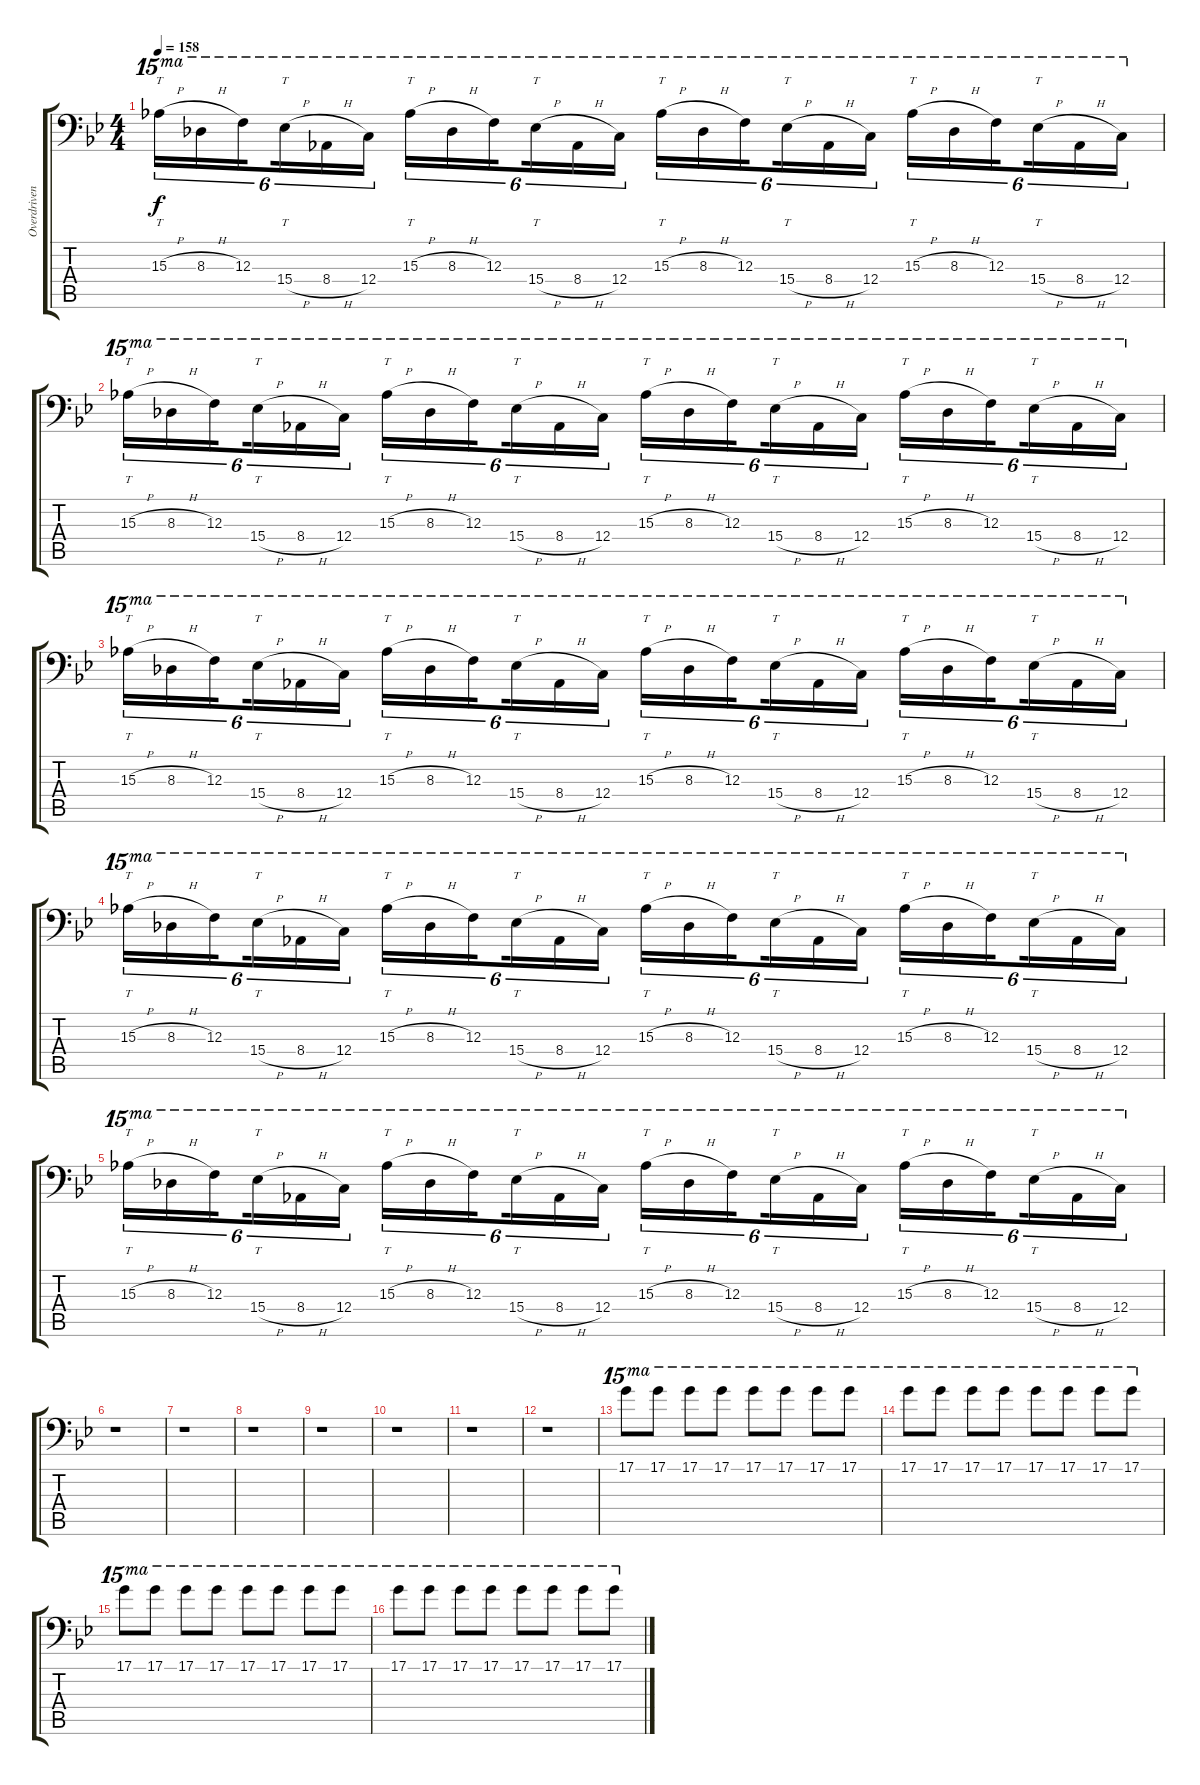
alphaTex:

\track ("Overdriven" "Overdriven") {instrument overdrivenguitar}
\staff {score tabs}
\tuning (D4 A3 F3 C3 F2 Bb1) {hide}
\ts (4 4)
\tempo 158
\clef f4
\ks bb
15.3{h}.16{tt tu (6 4) ot 15ma dy f} 8.3{h}.16{tu (6 4) ot 15ma} 12.3.16{tu (6 4) ot 15ma beam splitsecondary} 15.4{h}.16{tt tu (6 4) ot 15ma} 8.4{h}.16{tu (6 4) ot 15ma} 12.4.16{tu (6 4) ot 15ma} 15.3{h}.16{tt tu (6 4) ot 15ma} 8.3{h}.16{tu (6 4) ot 15ma} 12.3.16{tu (6 4) ot 15ma beam splitsecondary} 15.4{h}.16{tt tu (6 4) ot 15ma} 8.4{h}.16{tu (6 4) ot 15ma} 12.4.16{tu (6 4) ot 15ma} 15.3{h}.16{tt tu (6 4) ot 15ma} 8.3{h}.16{tu (6 4) ot 15ma} 12.3.16{tu (6 4) ot 15ma beam splitsecondary} 15.4{h}.16{tt tu (6 4) ot 15ma} 8.4{h}.16{tu (6 4) ot 15ma} 12.4.16{tu (6 4) ot 15ma} 15.3{h}.16{tt tu (6 4) ot 15ma} 8.3{h}.16{tu (6 4) ot 15ma} 12.3.16{tu (6 4) ot 15ma beam splitsecondary} 15.4{h}.16{tt tu (6 4) ot 15ma} 8.4{h}.16{tu (6 4) ot 15ma} 12.4.16{tu (6 4) ot 15ma} |
15.3{h}.16{tt tu (6 4) ot 15ma} 8.3{h}.16{tu (6 4) ot 15ma} 12.3.16{tu (6 4) ot 15ma beam splitsecondary} 15.4{h}.16{tt tu (6 4) ot 15ma} 8.4{h}.16{tu (6 4) ot 15ma} 12.4.16{tu (6 4) ot 15ma} 15.3{h}.16{tt tu (6 4) ot 15ma} 8.3{h}.16{tu (6 4) ot 15ma} 12.3.16{tu (6 4) ot 15ma beam splitsecondary} 15.4{h}.16{tt tu (6 4) ot 15ma} 8.4{h}.16{tu (6 4) ot 15ma} 12.4.16{tu (6 4) ot 15ma} 15.3{h}.16{tt tu (6 4) ot 15ma} 8.3{h}.16{tu (6 4) ot 15ma} 12.3.16{tu (6 4) ot 15ma beam splitsecondary} 15.4{h}.16{tt tu (6 4) ot 15ma} 8.4{h}.16{tu (6 4) ot 15ma} 12.4.16{tu (6 4) ot 15ma} 15.3{h}.16{tt tu (6 4) ot 15ma} 8.3{h}.16{tu (6 4) ot 15ma} 12.3.16{tu (6 4) ot 15ma beam splitsecondary} 15.4{h}.16{tt tu (6 4) ot 15ma} 8.4{h}.16{tu (6 4) ot 15ma} 12.4.16{tu (6 4) ot 15ma} |
15.3{h}.16{tt tu (6 4) ot 15ma} 8.3{h}.16{tu (6 4) ot 15ma} 12.3.16{tu (6 4) ot 15ma beam splitsecondary} 15.4{h}.16{tt tu (6 4) ot 15ma} 8.4{h}.16{tu (6 4) ot 15ma} 12.4.16{tu (6 4) ot 15ma} 15.3{h}.16{tt tu (6 4) ot 15ma} 8.3{h}.16{tu (6 4) ot 15ma} 12.3.16{tu (6 4) ot 15ma beam splitsecondary} 15.4{h}.16{tt tu (6 4) ot 15ma} 8.4{h}.16{tu (6 4) ot 15ma} 12.4.16{tu (6 4) ot 15ma} 15.3{h}.16{tt tu (6 4) ot 15ma} 8.3{h}.16{tu (6 4) ot 15ma} 12.3.16{tu (6 4) ot 15ma beam splitsecondary} 15.4{h}.16{tt tu (6 4) ot 15ma} 8.4{h}.16{tu (6 4) ot 15ma} 12.4.16{tu (6 4) ot 15ma} 15.3{h}.16{tt tu (6 4) ot 15ma} 8.3{h}.16{tu (6 4) ot 15ma} 12.3.16{tu (6 4) ot 15ma beam splitsecondary} 15.4{h}.16{tt tu (6 4) ot 15ma} 8.4{h}.16{tu (6 4) ot 15ma} 12.4.16{tu (6 4) ot 15ma} |
15.3{h}.16{tt tu (6 4) ot 15ma} 8.3{h}.16{tu (6 4) ot 15ma} 12.3.16{tu (6 4) ot 15ma beam splitsecondary} 15.4{h}.16{tt tu (6 4) ot 15ma} 8.4{h}.16{tu (6 4) ot 15ma} 12.4.16{tu (6 4) ot 15ma} 15.3{h}.16{tt tu (6 4) ot 15ma} 8.3{h}.16{tu (6 4) ot 15ma} 12.3.16{tu (6 4) ot 15ma beam splitsecondary} 15.4{h}.16{tt tu (6 4) ot 15ma} 8.4{h}.16{tu (6 4) ot 15ma} 12.4.16{tu (6 4) ot 15ma} 15.3{h}.16{tt tu (6 4) ot 15ma} 8.3{h}.16{tu (6 4) ot 15ma} 12.3.16{tu (6 4) ot 15ma beam splitsecondary} 15.4{h}.16{tt tu (6 4) ot 15ma} 8.4{h}.16{tu (6 4) ot 15ma} 12.4.16{tu (6 4) ot 15ma} 15.3{h}.16{tt tu (6 4) ot 15ma} 8.3{h}.16{tu (6 4) ot 15ma} 12.3.16{tu (6 4) ot 15ma beam splitsecondary} 15.4{h}.16{tt tu (6 4) ot 15ma} 8.4{h}.16{tu (6 4) ot 15ma} 12.4.16{tu (6 4) ot 15ma} |
15.3{h}.16{tt tu (6 4) ot 15ma} 8.3{h}.16{tu (6 4) ot 15ma} 12.3.16{tu (6 4) ot 15ma beam splitsecondary} 15.4{h}.16{tt tu (6 4) ot 15ma} 8.4{h}.16{tu (6 4) ot 15ma} 12.4.16{tu (6 4) ot 15ma} 15.3{h}.16{tt tu (6 4) ot 15ma} 8.3{h}.16{tu (6 4) ot 15ma} 12.3.16{tu (6 4) ot 15ma beam splitsecondary} 15.4{h}.16{tt tu (6 4) ot 15ma} 8.4{h}.16{tu (6 4) ot 15ma} 12.4.16{tu (6 4) ot 15ma} 15.3{h}.16{tt tu (6 4) ot 15ma} 8.3{h}.16{tu (6 4) ot 15ma} 12.3.16{tu (6 4) ot 15ma beam splitsecondary} 15.4{h}.16{tt tu (6 4) ot 15ma} 8.4{h}.16{tu (6 4) ot 15ma} 12.4.16{tu (6 4) ot 15ma} 15.3{h}.16{tt tu (6 4) ot 15ma} 8.3{h}.16{tu (6 4) ot 15ma} 12.3.16{tu (6 4) ot 15ma beam splitsecondary} 15.4{h}.16{tt tu (6 4) ot 15ma} 8.4{h}.16{tu (6 4) ot 15ma} 12.4.16{tu (6 4) ot 15ma} |
r.1 |
r.1 |
r.1 |
r.1 |
r.1 |
r.1 |
r.1 |
17.1.8{ot 15ma} 17.1.8{ot 15ma} 17.1.8{ot 15ma} 17.1.8{ot 15ma} 17.1.8{ot 15ma} 17.1.8{ot 15ma} 17.1.8{ot 15ma} 17.1.8{ot 15ma} |
17.1.8{ot 15ma} 17.1.8{ot 15ma} 17.1.8{ot 15ma} 17.1.8{ot 15ma} 17.1.8{ot 15ma} 17.1.8{ot 15ma} 17.1.8{ot 15ma} 17.1.8{ot 15ma} |
17.1.8{ot 15ma} 17.1.8{ot 15ma} 17.1.8{ot 15ma} 17.1.8{ot 15ma} 17.1.8{ot 15ma} 17.1.8{ot 15ma} 17.1.8{ot 15ma} 17.1.8{ot 15ma} |
17.1.8{ot 15ma} 17.1.8{ot 15ma} 17.1.8{ot 15ma} 17.1.8{ot 15ma} 17.1.8{ot 15ma} 17.1.8{ot 15ma} 17.1.8{ot 15ma} 17.1.8{ot 15ma}
